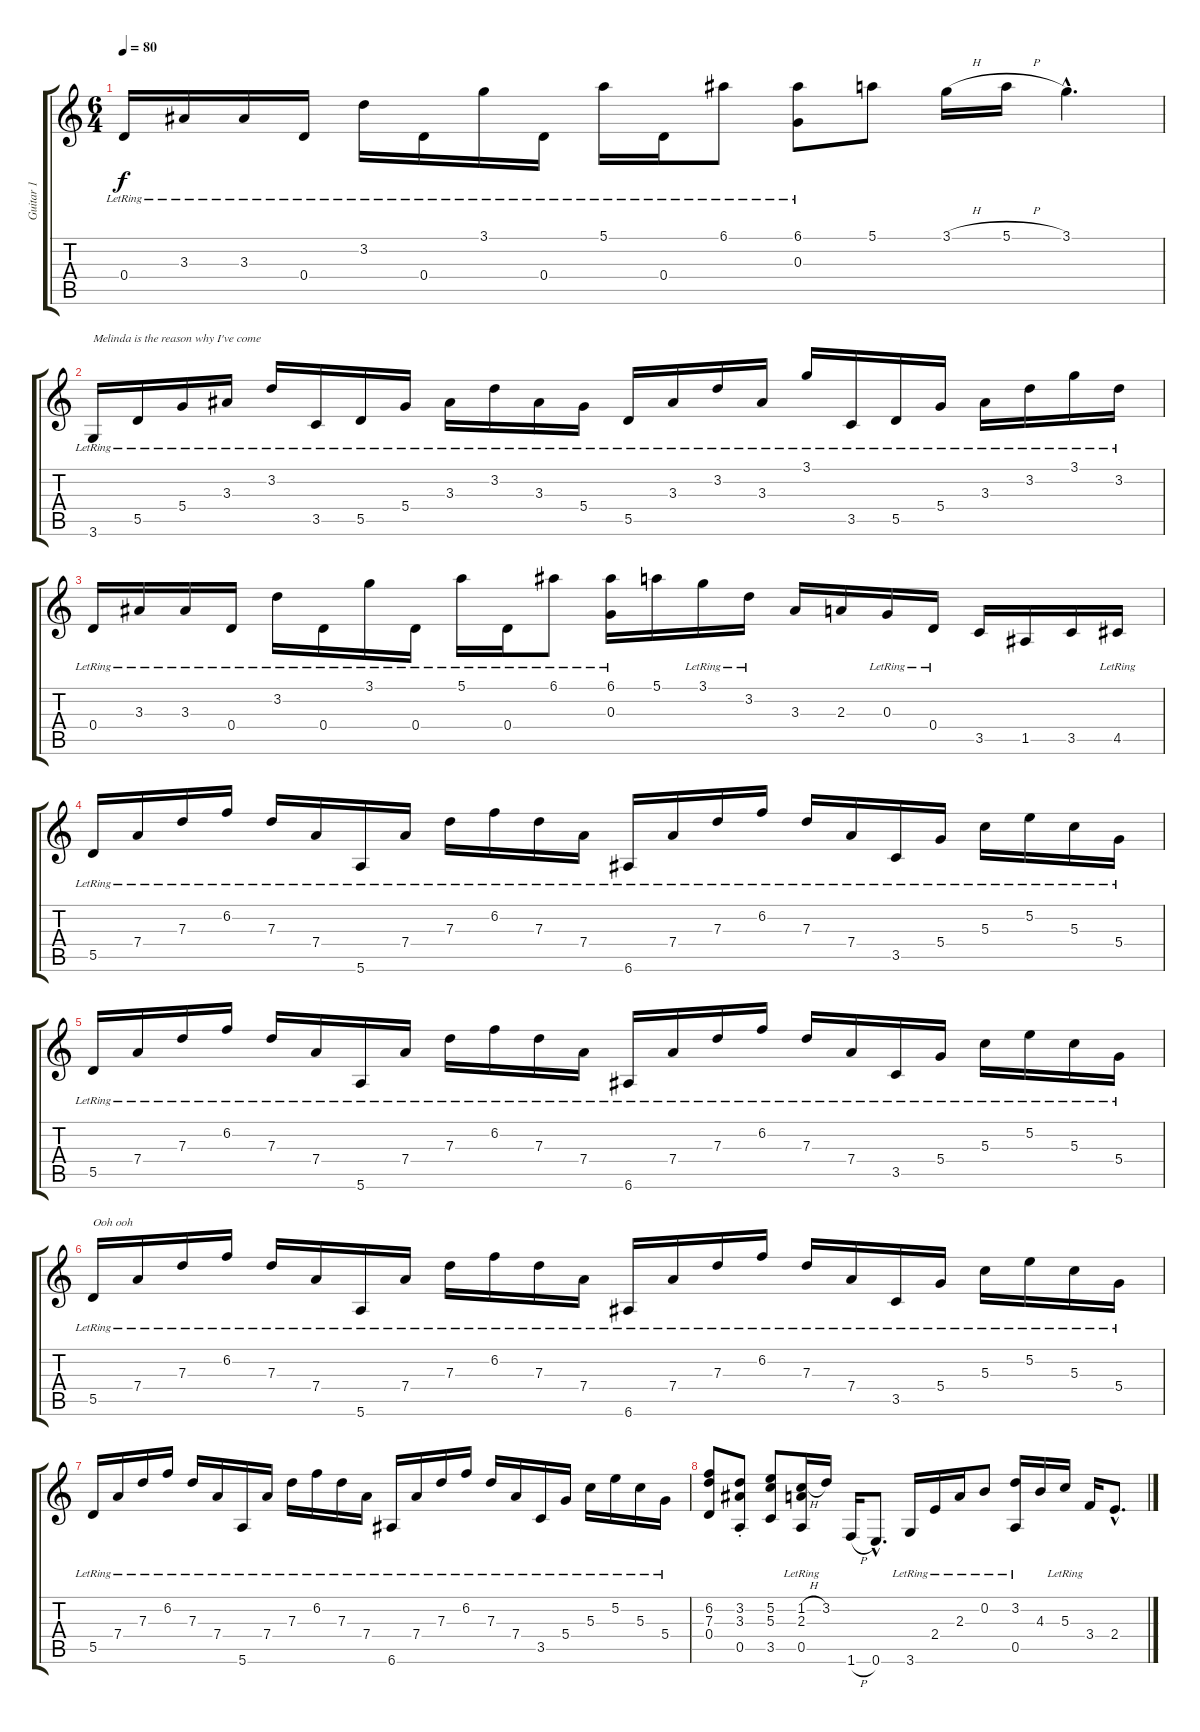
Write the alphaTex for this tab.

\track ("Guitar 1" "Guitar 1") {instrument distortionguitar}
\staff {score tabs}
\tuning (E4 B3 G3 D3 A2 E2) {hide}
\ts (6 4)
\tempo 80
\clef g2
\ks c
0.4{lr}.16{dy f} 3.3{lr}.16 3.3{lr}.16 0.4{lr}.16 3.2{lr}.16 0.4{lr}.16 3.1{lr}.16 0.4{lr}.16 5.1{lr}.16 0.4{lr}.16 6.1{lr}.8 (6.1 0.3{lr}).8 5.1.8 3.1{h}.16 5.1{h}.16 3.1{hac}.4{d} |
3.6{lr}.16{txt "Melinda is the reason why I've come"} 5.5{lr}.16 5.4{lr}.16 3.3{lr}.16 3.2{lr}.16 3.5{lr}.16 5.5{lr}.16 5.4{lr}.16 3.3{lr}.16 3.2{lr}.16 3.3{lr}.16 5.4{lr}.16 5.5{lr}.16 3.3{lr}.16 3.2{lr}.16 3.3{lr}.16 3.1{lr}.16 3.5{lr}.16 5.5{lr}.16 5.4{lr}.16 3.3{lr}.16 3.2{lr}.16 3.1{lr}.16 3.2{lr}.16 |
0.4{lr}.16 3.3{lr}.16 3.3{lr}.16 0.4{lr}.16 3.2{lr}.16 0.4{lr}.16 3.1{lr}.16 0.4{lr}.16 5.1{lr}.16 0.4{lr}.16 6.1{lr}.8 (6.1 0.3{lr}).16 5.1.16 3.1{lr}.16 3.2{lr}.16 3.3.16 2.3.16 0.3{lr}.16 0.4{lr}.16 3.5.16 1.5.16 3.5.16 4.5{lr}.16 |
5.5{lr}.16{volume 13 instrument acousticguitarsteel} 7.4{lr}.16 7.3{lr}.16 6.2{lr}.16 7.3{lr}.16 7.4{lr}.16 5.6{lr}.16 7.4{lr}.16 7.3{lr}.16 6.2{lr}.16 7.3{lr}.16 7.4{lr}.16 6.6{lr}.16 7.4{lr}.16 7.3{lr}.16 6.2{lr}.16 7.3{lr}.16 7.4{lr}.16 3.5{lr}.16 5.4{lr}.16 5.3{lr}.16 5.2{lr}.16 5.3{lr}.16 5.4{lr}.16 |
5.5{lr}.16 7.4{lr}.16 7.3{lr}.16 6.2{lr}.16 7.3{lr}.16 7.4{lr}.16 5.6{lr}.16 7.4{lr}.16 7.3{lr}.16 6.2{lr}.16 7.3{lr}.16 7.4{lr}.16 6.6{lr}.16 7.4{lr}.16 7.3{lr}.16 6.2{lr}.16 7.3{lr}.16 7.4{lr}.16 3.5{lr}.16 5.4{lr}.16 5.3{lr}.16 5.2{lr}.16 5.3{lr}.16 5.4{lr}.16 |
5.5{lr}.16{txt "Ooh ooh"} 7.4{lr}.16 7.3{lr}.16 6.2{lr}.16 7.3{lr}.16 7.4{lr}.16 5.6{lr}.16 7.4{lr}.16 7.3{lr}.16 6.2{lr}.16 7.3{lr}.16 7.4{lr}.16 6.6{lr}.16 7.4{lr}.16 7.3{lr}.16 6.2{lr}.16 7.3{lr}.16 7.4{lr}.16 3.5{lr}.16 5.4{lr}.16 5.3{lr}.16 5.2{lr}.16 5.3{lr}.16 5.4{lr}.16 |
5.5{lr}.16 7.4{lr}.16 7.3{lr}.16 6.2{lr}.16 7.3{lr}.16 7.4{lr}.16 5.6{lr}.16 7.4{lr}.16 7.3{lr}.16 6.2{lr}.16 7.3{lr}.16 7.4{lr}.16 6.6{lr}.16 7.4{lr}.16 7.3{lr}.16 6.2{lr}.16 7.3{lr}.16 7.4{lr}.16 3.5{lr}.16 5.4{lr}.16 5.3{lr}.16 5.2{lr}.16 5.3{lr}.16 5.4{lr}.16 |
(6.2 7.3 0.4).8{volume 10} (3.2{st} 3.3{st} 0.5{st}).8 (5.2 5.3 3.5).8 (1.2{h} 2.3{lr} 0.5{lr}).16 3.2.16 1.6{h}.16 0.6{hac}.8{d} 3.6{lr}.16 2.4{lr}.16 2.3{lr}.16 0.2{lr}.8 (3.2{lr} 0.5{lr}).16 4.3.16 5.3{lr}.16 3.4.16 2.4{hac}.8{d}
